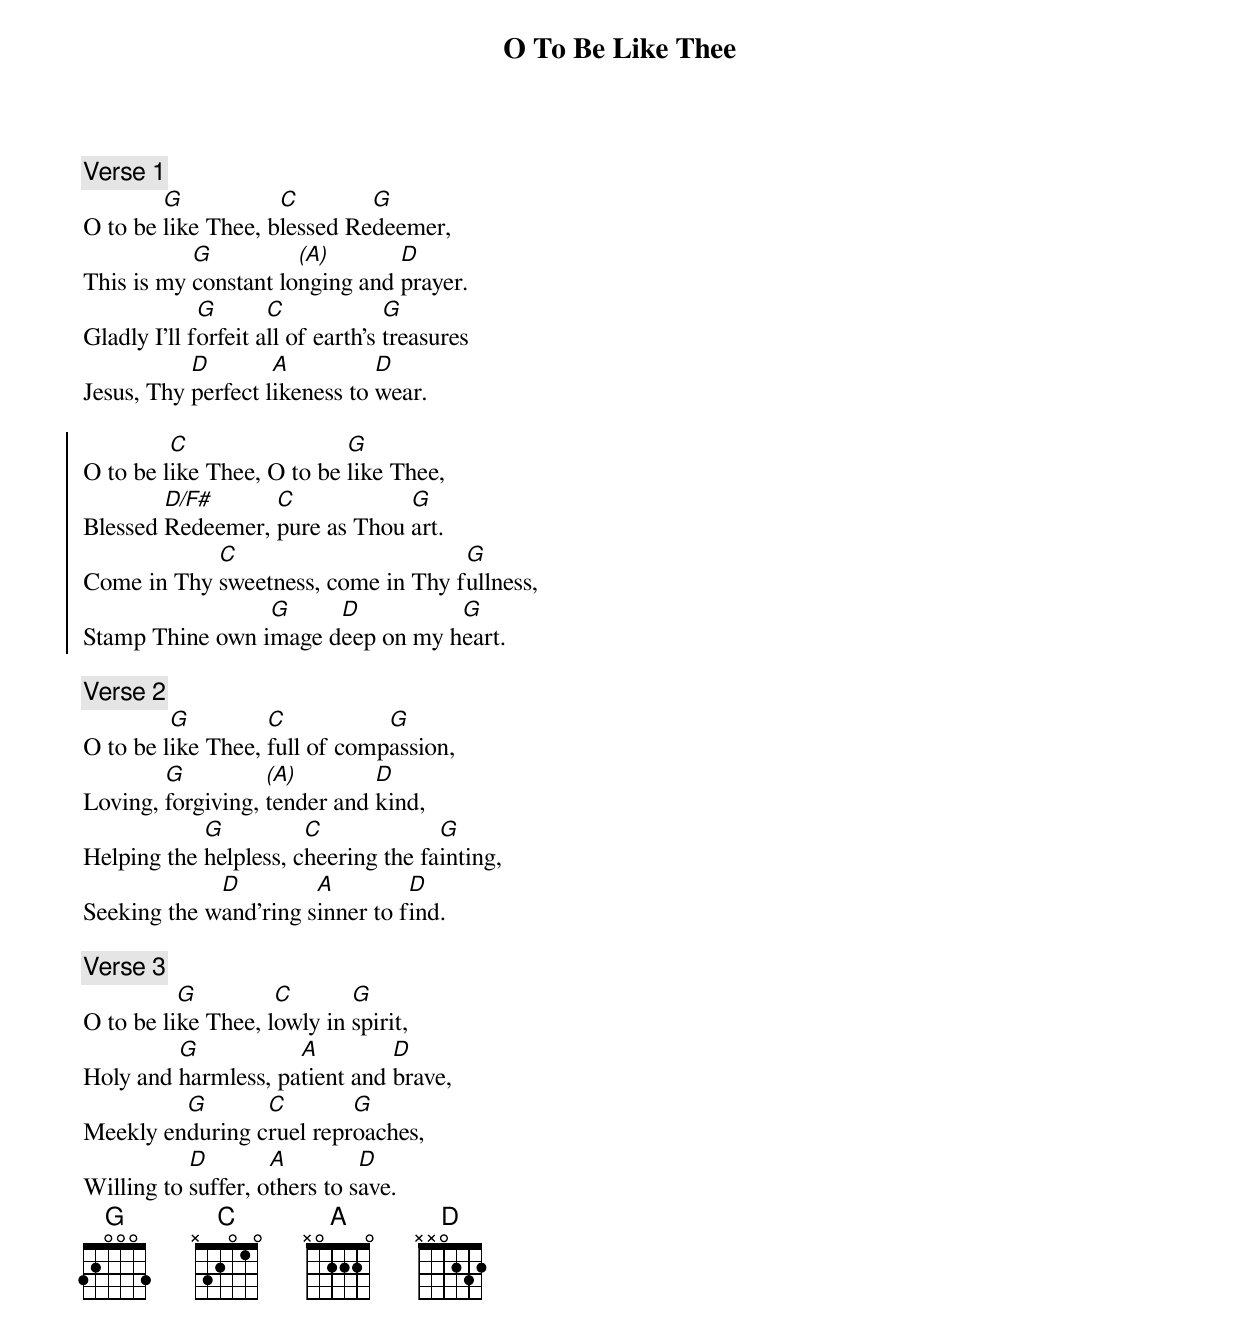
{title:O To Be Like Thee}
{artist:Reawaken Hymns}
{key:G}
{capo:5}

{comment:Verse 1}
O to be [G]like Thee, b[C]lessed Re[G]deemer,
This is my [G]constant lo[(A)]nging and [D]prayer.
Gladly I’ll f[G]orfeit a[C]ll of earth’s [G]treasures
Jesus, Thy [D]perfect l[A]ikeness to [D]wear.

{start_of_chorus}
O to be l[C]ike Thee, O to be [G]like Thee,
Blessed [D/F#]Redeemer, [C]pure as Thou [G]art.
Come in Thy [C]sweetness, come in Thy f[G]ullness,
Stamp Thine own i[G]mage d[D]eep on my h[G]eart.
{end_of_chorus}

{comment:Verse 2}
O to be l[G]ike Thee, [C]full of comp[G]assion,
Loving, [G]forgiving, [(A)]tender and [D]kind,
Helping the [G]helpless, c[C]heering the fa[G]inting,
Seeking the w[D]and’ring s[A]inner to f[D]ind.

{comment:Verse 3}
O to be li[G]ke Thee, l[C]owly in [G]spirit,
Holy and [G]harmless, pa[A]tient and [D]brave,
Meekly en[G]during c[C]ruel repr[G]oaches,
Willing to [D]suffer, o[A]thers to s[D]ave.
